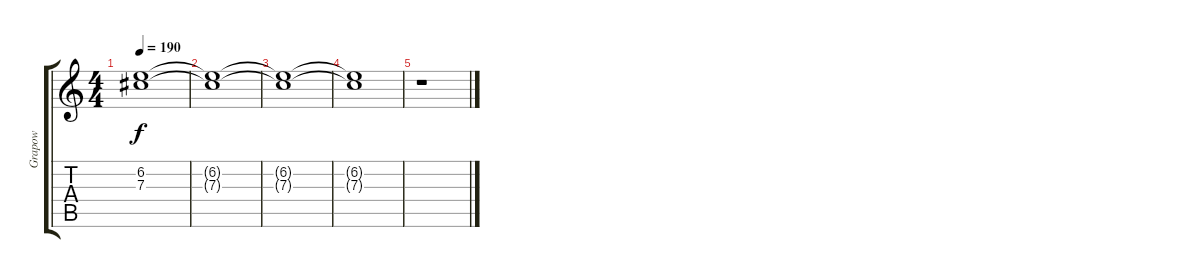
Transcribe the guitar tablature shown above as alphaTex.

\track ("Grapow" "Grapow") {instrument overdrivenguitar}
\staff {score tabs}
\tuning (Eb4 Bb3 Gb3 Db3 Ab2 Db2) {hide}
\ts (4 4)
\tempo 190
\clef g2
\ks c
(6.2{t} 7.3{t}).1{dy f} |
(6.2{t} 7.3{t}).1 |
(6.2{t} 7.3{t}).1 |
(6.2{t} 7.3{t}).1 |
r.1
